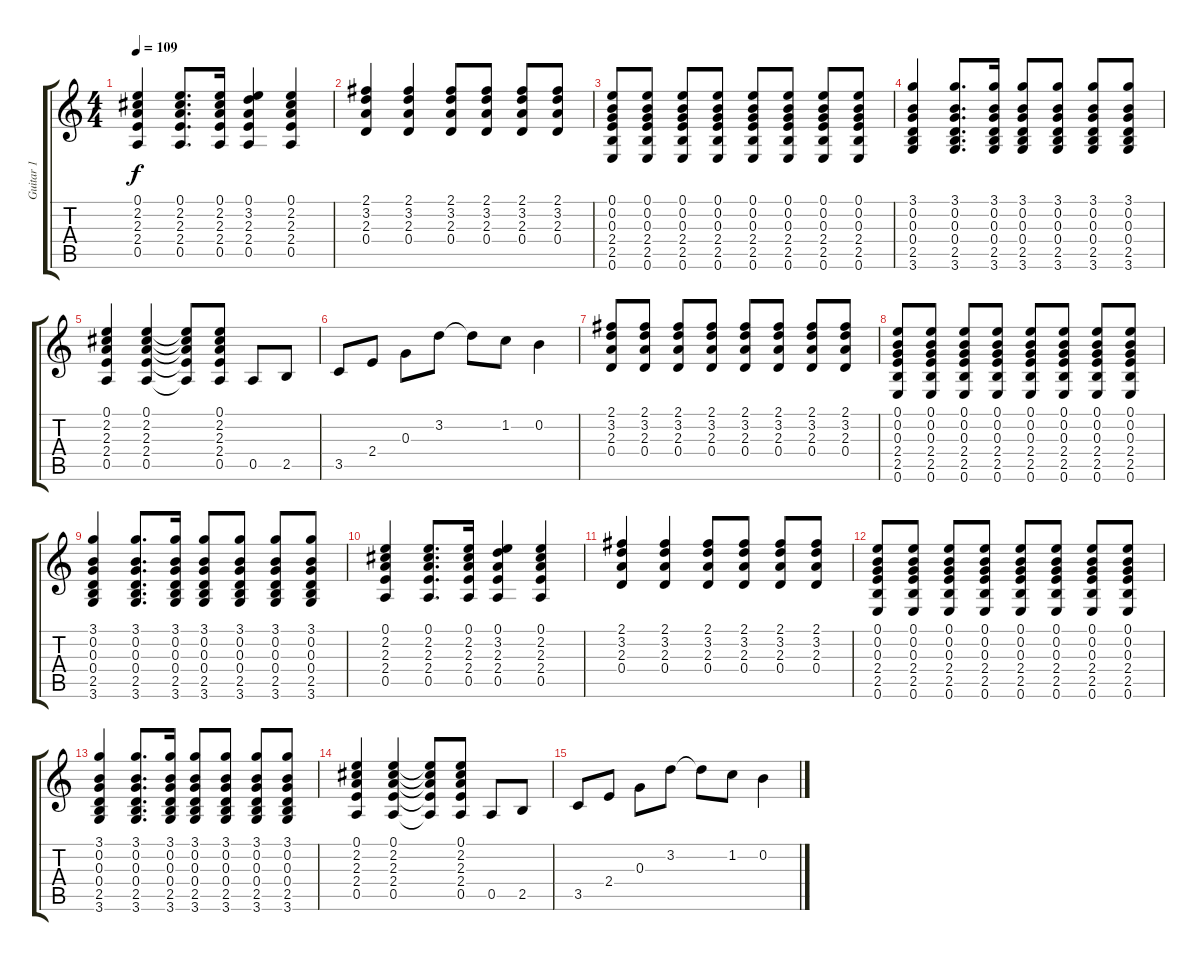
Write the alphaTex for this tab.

\track ("Guitar 1" "Guitar 1") {instrument acousticguitarsteel}
\staff {score tabs}
\tuning (E4 B3 G3 D3 A2 E2) {hide}
\ts (4 4)
\tempo 109
\clef g2
\ks c
(0.1 2.2 2.3 2.4 0.5).4{dy f} (0.1 2.2 2.3 2.4 0.5).8{d} (0.1 2.2 2.3 2.4 0.5).16 (0.1 3.2 2.3 2.4 0.5).4 (0.1 2.2 2.3 2.4 0.5).4 |
(2.1 3.2 2.3 0.4).4 (2.1 3.2 2.3 0.4).4 (2.1 3.2 2.3 0.4).8 (2.1 3.2 2.3 0.4).8 (2.1 3.2 2.3 0.4).8 (2.1 3.2 2.3 0.4).8 |
(0.1 0.2 0.3 2.4 2.5 0.6).8 (0.1 0.2 0.3 2.4 2.5 0.6).8 (0.1 0.2 0.3 2.4 2.5 0.6).8 (0.1 0.2 0.3 2.4 2.5 0.6).8 (0.1 0.2 0.3 2.4 2.5 0.6).8 (0.1 0.2 0.3 2.4 2.5 0.6).8 (0.1 0.2 0.3 2.4 2.5 0.6).8 (0.1 0.2 0.3 2.4 2.5 0.6).8 |
(3.1 0.2 0.3 0.4 2.5 3.6).4 (3.1 0.2 0.3 0.4 2.5 3.6).8{d} (3.1 0.2 0.3 0.4 2.5 3.6).16 (3.1 0.2 0.3 0.4 2.5 3.6).8 (3.1 0.2 0.3 0.4 2.5 3.6).8 (3.1 0.2 0.3 0.4 2.5 3.6).8 (3.1 0.2 0.3 0.4 2.5 3.6).8 |
(0.1 2.2 2.3 2.4 0.5).4 (0.1 2.2 2.3 2.4 0.5).4 (0.1{t} 2.2{t} 2.3{t} 2.4{t} 0.5{t}).8 (0.1 2.2 2.3 2.4 0.5).8 0.5.8 2.5.8 |
3.5.8 2.4.8 0.3.8 3.2.8 3.2{t}.8 1.2.8 0.2.4 |
(2.1 3.2 2.3 0.4).8 (2.1 3.2 2.3 0.4).8 (2.1 3.2 2.3 0.4).8 (2.1 3.2 2.3 0.4).8 (2.1 3.2 2.3 0.4).8 (2.1 3.2 2.3 0.4).8 (2.1 3.2 2.3 0.4).8 (2.1 3.2 2.3 0.4).8 |
(0.1 0.2 0.3 2.4 2.5 0.6).8 (0.1 0.2 0.3 2.4 2.5 0.6).8 (0.1 0.2 0.3 2.4 2.5 0.6).8 (0.1 0.2 0.3 2.4 2.5 0.6).8 (0.1 0.2 0.3 2.4 2.5 0.6).8 (0.1 0.2 0.3 2.4 2.5 0.6).8 (0.1 0.2 0.3 2.4 2.5 0.6).8 (0.1 0.2 0.3 2.4 2.5 0.6).8 |
(3.1 0.2 0.3 0.4 2.5 3.6).4 (3.1 0.2 0.3 0.4 2.5 3.6).8{d} (3.1 0.2 0.3 0.4 2.5 3.6).16 (3.1 0.2 0.3 0.4 2.5 3.6).8 (3.1 0.2 0.3 0.4 2.5 3.6).8 (3.1 0.2 0.3 0.4 2.5 3.6).8 (3.1 0.2 0.3 0.4 2.5 3.6).8 |
(0.1 2.2 2.3 2.4 0.5).4 (0.1 2.2 2.3 2.4 0.5).8{d} (0.1 2.2 2.3 2.4 0.5).16 (0.1 3.2 2.3 2.4 0.5).4 (0.1 2.2 2.3 2.4 0.5).4 |
(2.1 3.2 2.3 0.4).4 (2.1 3.2 2.3 0.4).4 (2.1 3.2 2.3 0.4).8 (2.1 3.2 2.3 0.4).8 (2.1 3.2 2.3 0.4).8 (2.1 3.2 2.3 0.4).8 |
(0.1 0.2 0.3 2.4 2.5 0.6).8 (0.1 0.2 0.3 2.4 2.5 0.6).8 (0.1 0.2 0.3 2.4 2.5 0.6).8 (0.1 0.2 0.3 2.4 2.5 0.6).8 (0.1 0.2 0.3 2.4 2.5 0.6).8 (0.1 0.2 0.3 2.4 2.5 0.6).8 (0.1 0.2 0.3 2.4 2.5 0.6).8 (0.1 0.2 0.3 2.4 2.5 0.6).8 |
(3.1 0.2 0.3 0.4 2.5 3.6).4 (3.1 0.2 0.3 0.4 2.5 3.6).8{d} (3.1 0.2 0.3 0.4 2.5 3.6).16 (3.1 0.2 0.3 0.4 2.5 3.6).8 (3.1 0.2 0.3 0.4 2.5 3.6).8 (3.1 0.2 0.3 0.4 2.5 3.6).8 (3.1 0.2 0.3 0.4 2.5 3.6).8 |
(0.1 2.2 2.3 2.4 0.5).4 (0.1 2.2 2.3 2.4 0.5).4 (0.1{t} 2.2{t} 2.3{t} 2.4{t} 0.5{t}).8 (0.1 2.2 2.3 2.4 0.5).8 0.5.8 2.5.8 |
3.5.8 2.4.8 0.3.8 3.2.8 3.2{t}.8 1.2.8 0.2.4
